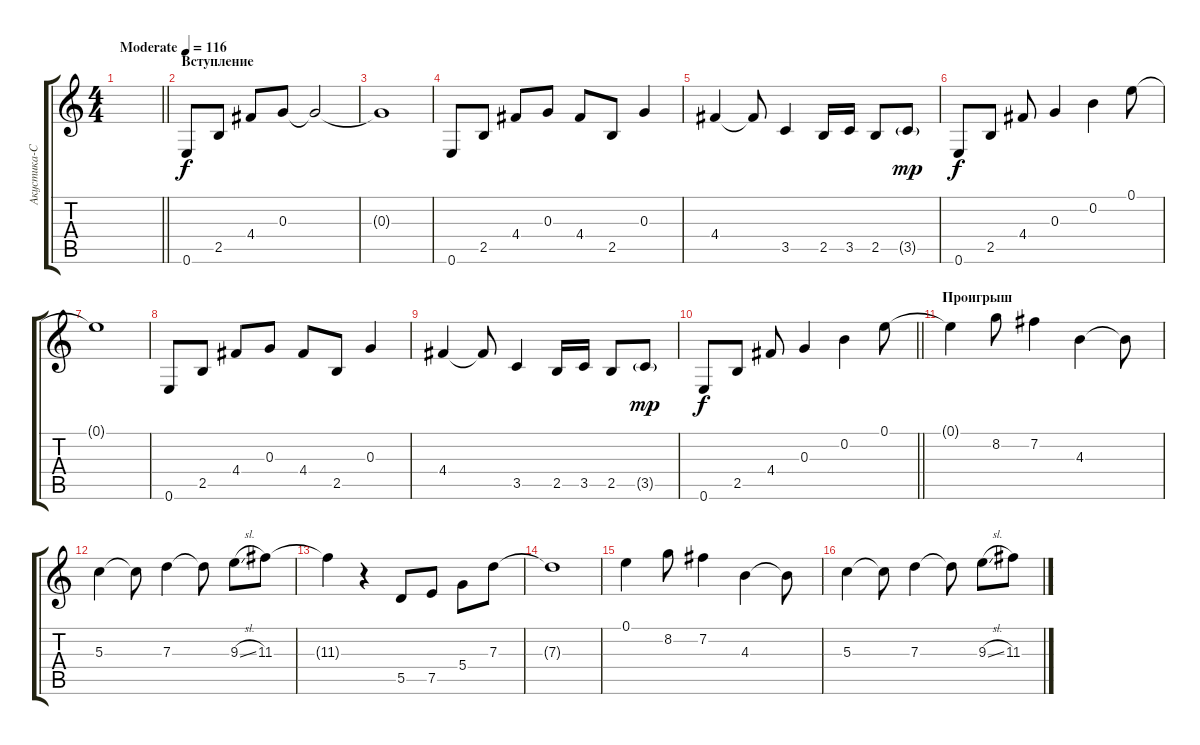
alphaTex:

\track ("Акустика-Соло" "Акустика-С") {instrument acousticguitarsteel}
\staff {score tabs}
\tuning (E4 B3 G3 D3 A2 E2) {hide}
\ts (4 4)
\tempo (116 "Moderate")
\clef g2
\barLineRight lightlight
\ks c
|
\section ("" "Вступление")
0.6.8 2.5.8 4.4.8 0.3.8 0.3{t}.2 |
0.3{t}.1 |
0.6.8 2.5.8 4.4.8 0.3.8 4.4.8 2.5.8 0.3.4 |
4.4.4 4.4{t}.8 3.5.4 2.5.16 3.5.16 2.5.8 3.5{g}.8{dy mp} |
0.6.8{dy f} 2.5.8 4.4.8 0.3.4 0.2.4 0.1.8 |
0.1{t}.1 |
0.6.8 2.5.8 4.4.8 0.3.8 4.4.8 2.5.8 0.3.4 |
4.4.4 4.4{t}.8 3.5.4 2.5.16 3.5.16 2.5.8 3.5{g}.8{dy mp} |
\barLineRight lightlight
0.6.8{dy f} 2.5.8 4.4.8 0.3.4 0.2.4 0.1.8 |
\section ("" "Проигрыш")
0.1{t}.4{instrument electricguitarjazz} 8.2.8 7.2.4 4.3.4 4.3{t}.8 |
5.3.4 5.3{t}.8 7.3.4 7.3{t}.8 9.3{sl}.8 11.3.8 |
11.3{t}.4 r.4 5.5.8 7.5.8 5.4.8 7.3.8 |
7.3{t}.1 |
0.1.4 8.2.8 7.2.4 4.3.4 4.3{t}.8 |
5.3.4 5.3{t}.8 7.3.4 7.3{t}.8 9.3{sl}.8 11.3.8
